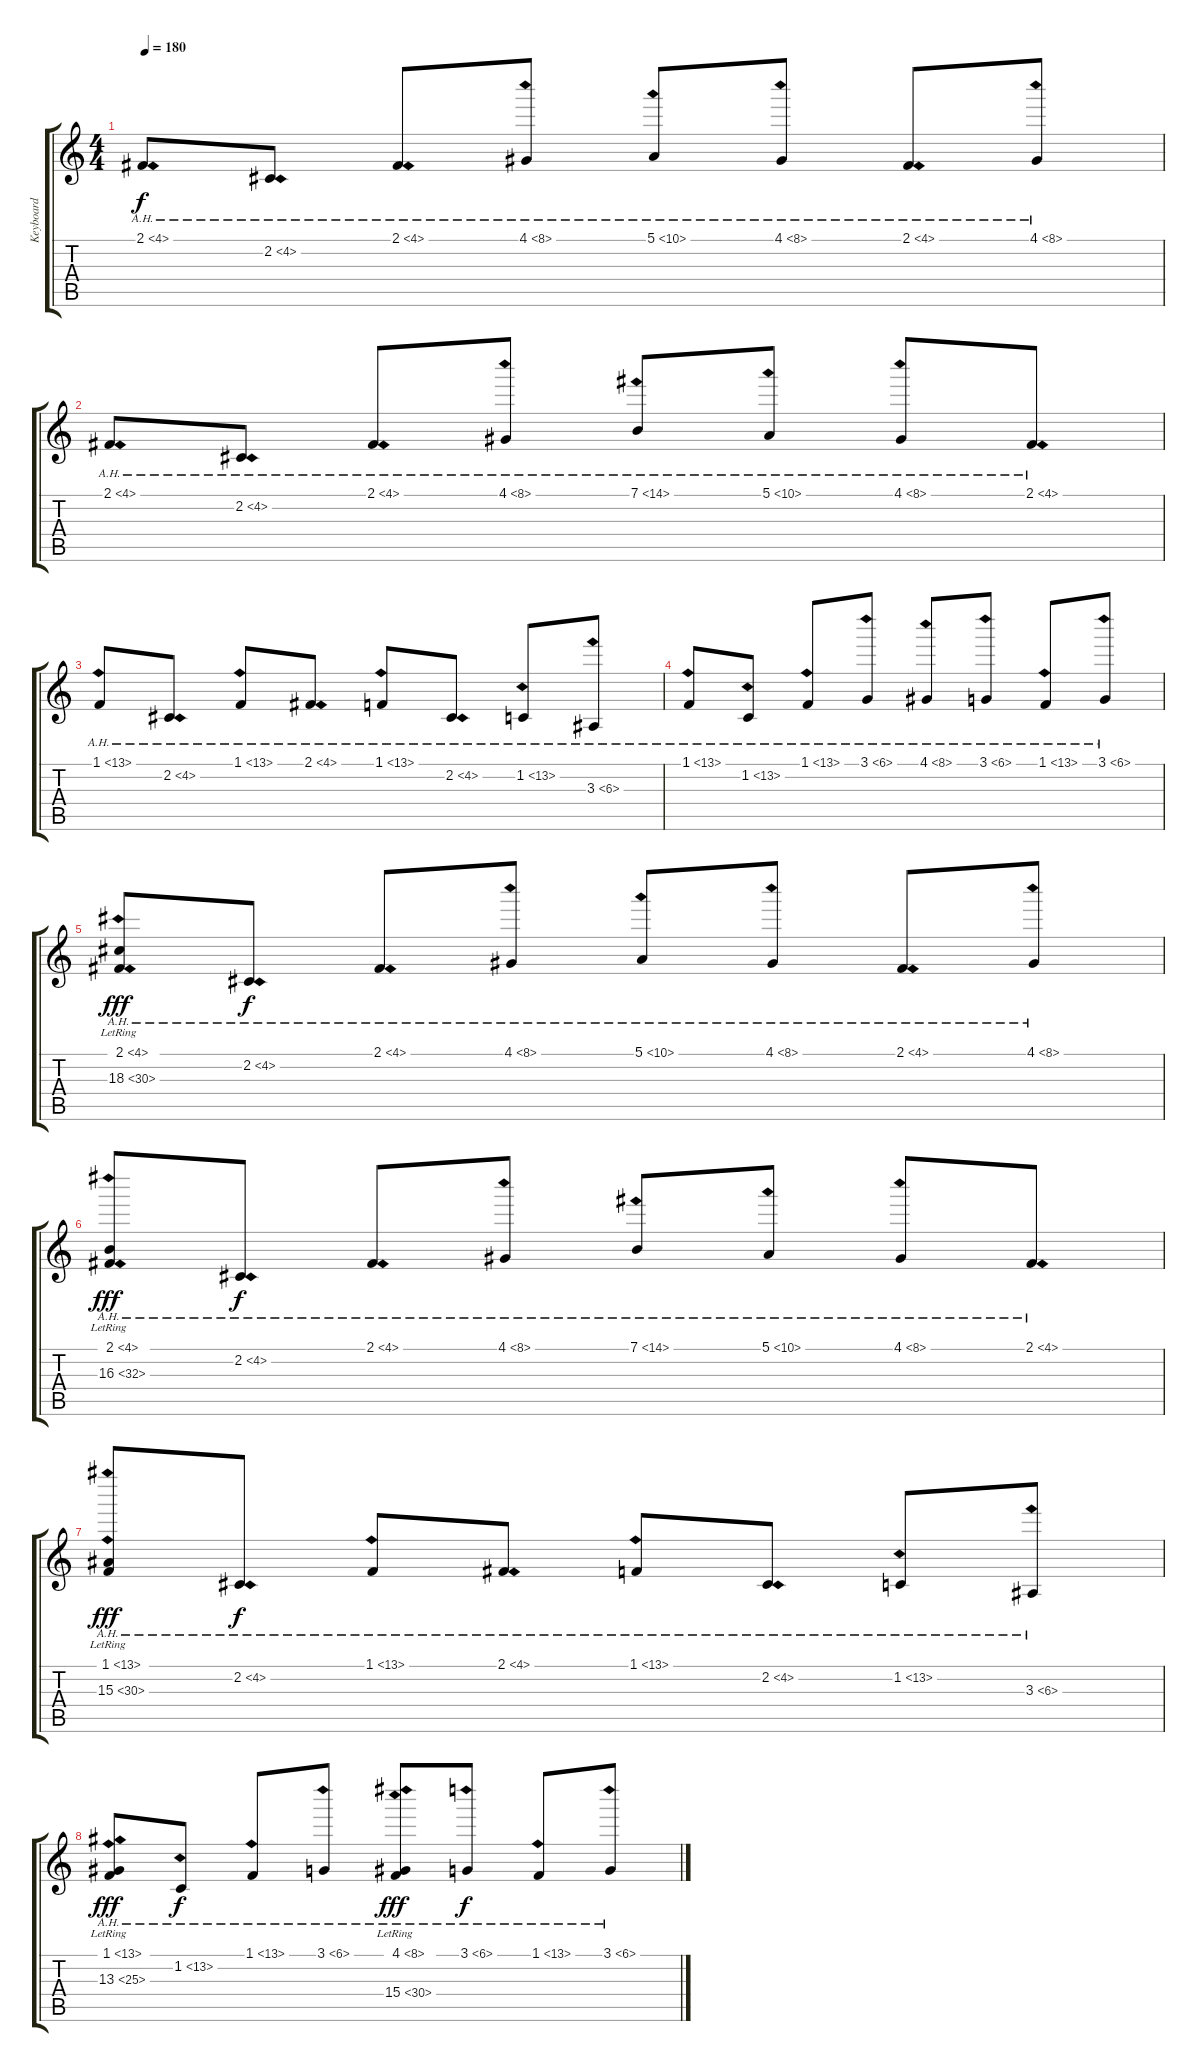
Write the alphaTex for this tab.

\track ("Keyboard" "Keyboard") {instrument stringensemble1}
\staff {score tabs}
\tuning (E4 B3 G3 D3 A2 E2) {hide}
\ts (4 4)
\tempo 180
\clef g2
\ks c
2.1{ah 2}.8{dy f volume 11 instrument stringensemble1} 2.2{ah 2}.8 2.1{ah 2}.8 4.1{ah 4}.8 5.1{ah 5}.8 4.1{ah 4}.8 2.1{ah 2}.8 4.1{ah 4}.8 |
2.1{ah 2}.8 2.2{ah 2}.8 2.1{ah 2}.8 4.1{ah 4}.8 7.1{ah 7}.8 5.1{ah 5}.8 4.1{ah 4}.8 2.1{ah 2}.8 |
1.1{ah 12}.8 2.2{ah 2}.8 1.1{ah 12}.8 2.1{ah 2}.8 1.1{ah 12}.8 2.2{ah 2}.8 1.2{ah 12}.8 3.3{ah 3}.8 |
1.1{ah 12}.8 1.2{ah 12}.8 1.1{ah 12}.8 3.1{ah 3}.8 4.1{ah 4}.8 3.1{ah 3}.8 1.1{ah 12}.8 3.1{ah 3}.8 |
(2.1{ah 2} 18.3{ah 12 lr}).8{dy fff} 2.2{ah 2}.8{dy f} 2.1{ah 2}.8 4.1{ah 4}.8 5.1{ah 5}.8 4.1{ah 4}.8 2.1{ah 2}.8 4.1{ah 4}.8 |
(2.1{ah 2} 16.3{ah 16 lr}).8{dy fff} 2.2{ah 2}.8{dy f} 2.1{ah 2}.8 4.1{ah 4}.8 7.1{ah 7}.8 5.1{ah 5}.8 4.1{ah 4}.8 2.1{ah 2}.8 |
(1.1{ah 12} 15.3{ah 15 lr}).8{dy fff} 2.2{ah 2}.8{dy f} 1.1{ah 12}.8 2.1{ah 2}.8 1.1{ah 12}.8 2.2{ah 2}.8 1.2{ah 12}.8 3.3{ah 3}.8 |
(1.1{ah 12} 13.3{ah 12 lr}).8{dy fff} 1.2{ah 12}.8{dy f} 1.1{ah 12}.8 3.1{ah 3}.8 (4.1{ah 4} 15.4{ah 15 lr}).8{dy fff} 3.1{ah 3}.8{dy f} 1.1{ah 12}.8 3.1{ah 3}.8
